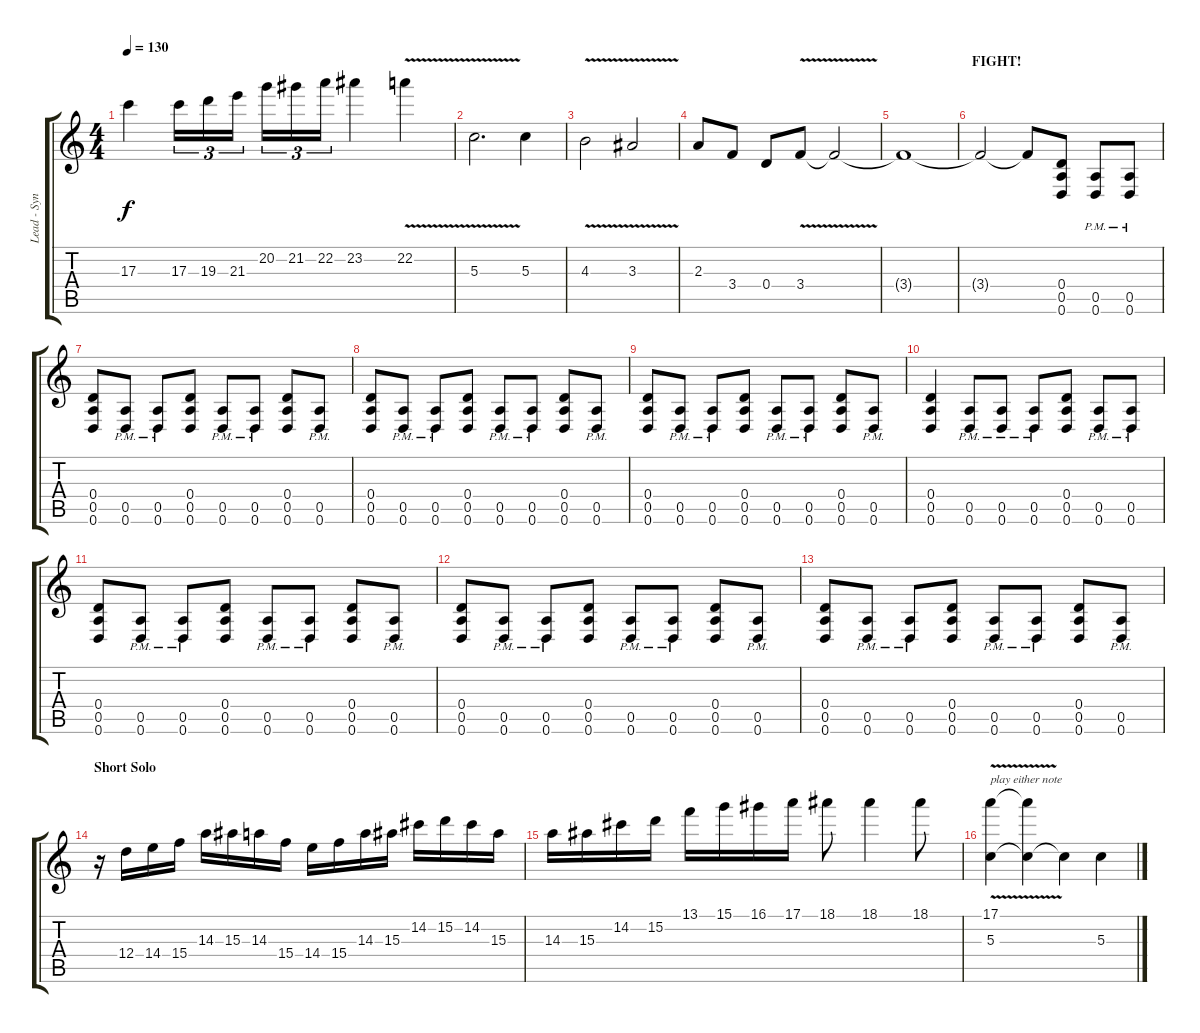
\track ("Lead - Synyster Gates" "Lead - Syn") {instrument distortionguitar}
\staff {score tabs}
\tuning (E4 B3 G3 D3 A2 D2) {hide}
\ts (4 4)
\tempo 130
\clef g2
\ks c
17.3.4{dy f} 17.3.16{tu (3 2)} 19.3.16{tu (3 2)} 21.3.16{tu (3 2)} 20.2.16{tu (3 2)} 21.2.16{tu (3 2)} 22.2.16{tu (3 2)} 23.2.4 22.2{v}.4 |
5.3{v}.2{d} 5.3.4 |
4.3{v}.2 3.3{v}.2 |
2.3.8 3.4.8 0.4.8 3.4{v}.8 3.4{t}.2 |
3.4{t}.1 |
\section ("" "FIGHT!")
3.4{t}.2 3.4{t}.8 (0.4 0.5 0.6).8 (0.5{pm} 0.6{pm}).8 (0.5{pm} 0.6{pm}).8 |
(0.4 0.5 0.6).8 (0.5{pm} 0.6{pm}).8 (0.5{pm} 0.6{pm}).8 (0.4 0.5 0.6).8 (0.5{pm} 0.6{pm}).8 (0.5{pm} 0.6{pm}).8 (0.4 0.5 0.6).8 (0.5{pm} 0.6{pm}).8 |
(0.4 0.5 0.6).8 (0.5{pm} 0.6{pm}).8 (0.5{pm} 0.6{pm}).8 (0.4 0.5 0.6).8 (0.5{pm} 0.6{pm}).8 (0.5{pm} 0.6{pm}).8 (0.4 0.5 0.6).8 (0.5{pm} 0.6{pm}).8 |
(0.4 0.5 0.6).8 (0.5{pm} 0.6{pm}).8 (0.5{pm} 0.6{pm}).8 (0.4 0.5 0.6).8 (0.5{pm} 0.6{pm}).8 (0.5{pm} 0.6{pm}).8 (0.4 0.5 0.6).8 (0.5{pm} 0.6{pm}).8 |
(0.4 0.5 0.6).4 (0.5{pm} 0.6{pm}).8 (0.5{pm} 0.6{pm}).8 (0.5{pm} 0.6{pm}).8 (0.4 0.5 0.6).8 (0.5{pm} 0.6{pm}).8 (0.5{pm} 0.6{pm}).8 |
(0.4 0.5 0.6).8 (0.5{pm} 0.6{pm}).8 (0.5{pm} 0.6{pm}).8 (0.4 0.5 0.6).8 (0.5{pm} 0.6{pm}).8 (0.5{pm} 0.6{pm}).8 (0.4 0.5 0.6).8 (0.5{pm} 0.6{pm}).8 |
(0.4 0.5 0.6).8 (0.5{pm} 0.6{pm}).8 (0.5{pm} 0.6{pm}).8 (0.4 0.5 0.6).8 (0.5{pm} 0.6{pm}).8 (0.5{pm} 0.6{pm}).8 (0.4 0.5 0.6).8 (0.5{pm} 0.6{pm}).8 |
(0.4 0.5 0.6).8 (0.5{pm} 0.6{pm}).8 (0.5{pm} 0.6{pm}).8 (0.4 0.5 0.6).8 (0.5{pm} 0.6{pm}).8 (0.5{pm} 0.6{pm}).8 (0.4 0.5 0.6).8 (0.5{pm} 0.6{pm}).8 |
\section ("" "Short Solo")
r.16 12.4.16 14.4.16 15.4.16 14.3.16 15.3.16 14.3.16 15.4.16 14.4.16 15.4.16 14.3.16 15.3.16 14.2.16 15.2.16 14.2.16 15.3.16 |
14.3.16 15.3.16 14.2.16 15.2.16 13.1.16 15.1.16 16.1.16 17.1.16 18.1.8 18.1.4 18.1.8 |
(17.1{v} 5.3{v}).4{txt "play either note"} (17.1{t} 5.3{t}).4 5.3{t}.4 5.3.4
